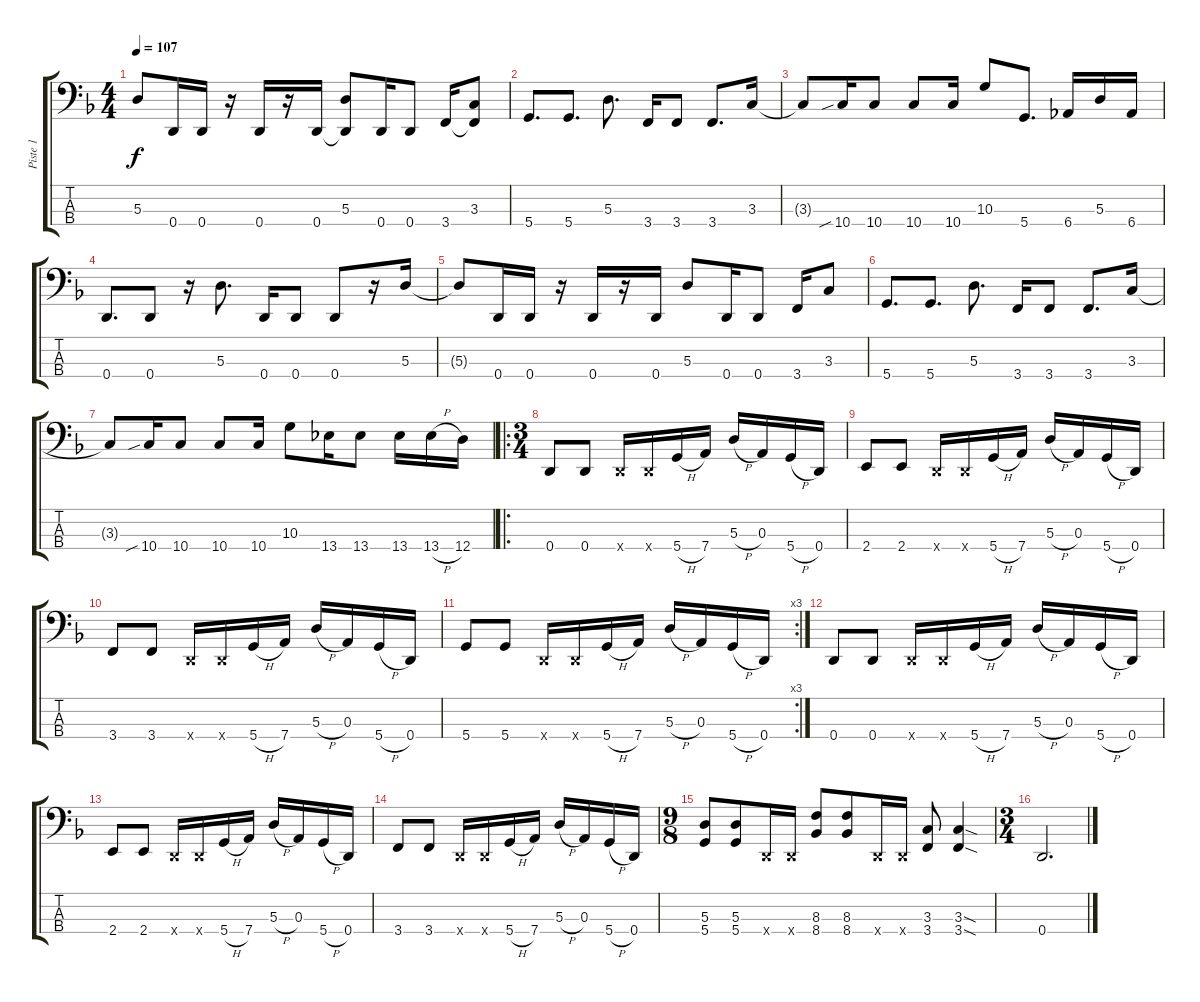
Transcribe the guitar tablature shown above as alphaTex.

\track ("Piste 1" "Piste 1") {instrument electricbasspick}
\staff {score tabs}
\tuning (G2 D2 A1 D1) {hide}
\ts (4 4)
\tempo 107
\clef f4
\ks f
5.3{t}.8{dy f} 0.4.16 0.4.16 r.16 0.4.16 r.16 0.4.16 (5.3 0.4{t}).8 0.4.16 0.4.8 3.4.16 (3.3 3.4{t}).8 |
5.4.8{d} 5.4.8{d} 5.3.8{d} 3.4.16 3.4.8 3.4.8{d} 3.3.16 |
3.3{t}.8 10.4{sib}.16 10.4.8 10.4.8 10.4.16 10.3.8 5.4.8{d} 6.4.16 5.3.16 6.4.16 |
0.4.8{d} 0.4.8 r.16 5.3.8{d} 0.4.16 0.4.8 0.4.8 r.16 5.3.16 |
5.3{t}.8 0.4.16 0.4.16 r.16 0.4.16 r.16 0.4.16 5.3.8 0.4.16 0.4.8 3.4.16 3.3.8 |
5.4.8{d} 5.4.8{d} 5.3.8{d} 3.4.16 3.4.8 3.4.8{d} 3.3.16 |
3.3{t}.8 10.4{sib}.16 10.4.8 10.4.8 10.4.16 10.3.8 13.4.16 13.4.8 13.4.16 13.4{h}.16 12.4.16 |
\ro
\ts (3 4)
0.4.8 0.4.8 0.4{x}.16 0.4{x}.16 5.4{h}.16 7.4.16 5.3{h}.16 0.3.16 5.4{h}.16 0.4.16 |
2.4.8 2.4.8 0.4{x}.16 0.4{x}.16 5.4{h}.16 7.4.16 5.3{h}.16 0.3.16 5.4{h}.16 0.4.16 |
3.4.8 3.4.8 0.4{x}.16 0.4{x}.16 5.4{h}.16 7.4.16 5.3{h}.16 0.3.16 5.4{h}.16 0.4.16 |
\rc 3
5.4.8 5.4.8 0.4{x}.16 0.4{x}.16 5.4{h}.16 7.4.16 5.3{h}.16 0.3.16 5.4{h}.16 0.4.16 |
0.4.8 0.4.8 0.4{x}.16 0.4{x}.16 5.4{h}.16 7.4.16 5.3{h}.16 0.3.16 5.4{h}.16 0.4.16 |
2.4.8 2.4.8 0.4{x}.16 0.4{x}.16 5.4{h}.16 7.4.16 5.3{h}.16 0.3.16 5.4{h}.16 0.4.16 |
3.4.8 3.4.8 0.4{x}.16 0.4{x}.16 5.4{h}.16 7.4.16 5.3{h}.16 0.3.16 5.4{h}.16 0.4.16 |
\ts (9 8)
(5.3 5.4).8 (5.3 5.4).8 0.4{x}.16 0.4{x}.16 (8.3 8.4).8 (8.3 8.4).8 0.4{x}.16 0.4{x}.16 (3.3 3.4).8 (3.3{sod} 3.4{sod}).4 |
\ts (3 4)
0.4.2{d}
